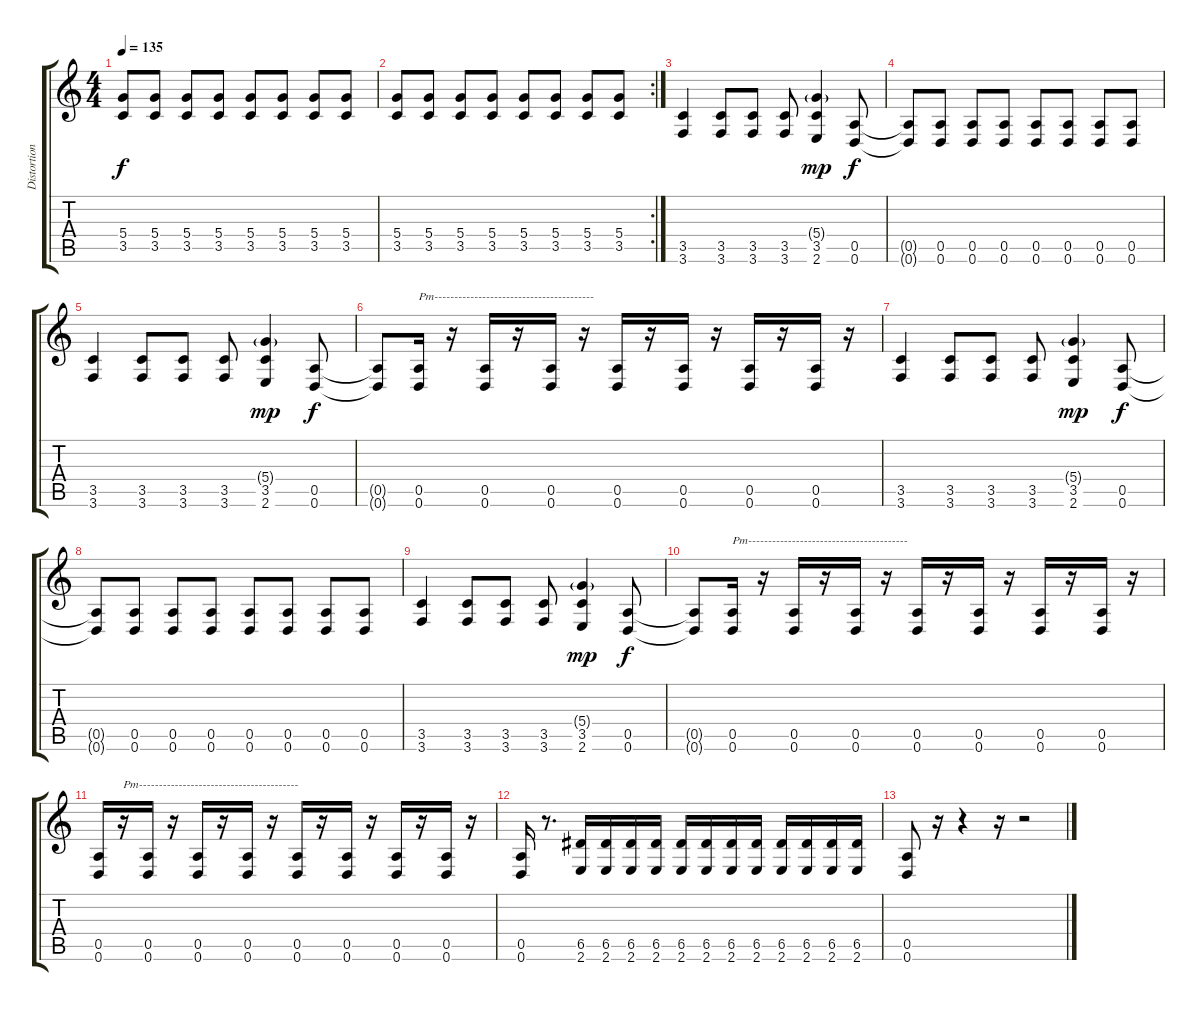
\track ("Distortion" "Distortion") {instrument overdrivenguitar}
\staff {score tabs}
\tuning (E4 B3 G3 D3 A2 D2) {hide}
\ts (4 4)
\tempo 135
\clef g2
\ks c
(5.4 3.5).8{dy f} (5.4 3.5).8 (5.4 3.5).8 (5.4 3.5).8 (5.4 3.5).8 (5.4 3.5).8 (5.4 3.5).8 (5.4 3.5).8 |
\rc 2
(5.4 3.5).8 (5.4 3.5).8 (5.4 3.5).8 (5.4 3.5).8 (5.4 3.5).8 (5.4 3.5).8 (5.4 3.5).8 (5.4 3.5).8 |
(3.5 3.6).4 (3.5 3.6).8 (3.5 3.6).8 (3.5 3.6).8 (5.4{g} 3.5 2.6).4{dy mp} (0.5 0.6).8{dy f} |
(0.5{t} 0.6{t}).8 (0.5 0.6).8 (0.5 0.6).8 (0.5 0.6).8 (0.5 0.6).8 (0.5 0.6).8 (0.5 0.6).8 (0.5 0.6).8 |
(3.5 3.6).4 (3.5 3.6).8 (3.5 3.6).8 (3.5 3.6).8 (5.4{g} 3.5 2.6).4{dy mp} (0.5 0.6).8{dy f} |
(0.5{t} 0.6{t}).8 (0.5 0.6).16{txt "Pm----------------------------------------"} r.16 (0.5 0.6).16 r.16 (0.5 0.6).16 r.16 (0.5 0.6).16 r.16 (0.5 0.6).16 r.16 (0.5 0.6).16 r.16 (0.5 0.6).16 r.16 |
(3.5 3.6).4 (3.5 3.6).8 (3.5 3.6).8 (3.5 3.6).8 (5.4{g} 3.5 2.6).4{dy mp} (0.5 0.6).8{dy f} |
(0.5{t} 0.6{t}).8 (0.5 0.6).8 (0.5 0.6).8 (0.5 0.6).8 (0.5 0.6).8 (0.5 0.6).8 (0.5 0.6).8 (0.5 0.6).8 |
(3.5 3.6).4 (3.5 3.6).8 (3.5 3.6).8 (3.5 3.6).8 (5.4{g} 3.5 2.6).4{dy mp} (0.5 0.6).8{dy f} |
(0.5{t} 0.6{t}).8 (0.5 0.6).16{txt "Pm----------------------------------------"} r.16 (0.5 0.6).16 r.16 (0.5 0.6).16 r.16 (0.5 0.6).16 r.16 (0.5 0.6).16 r.16 (0.5 0.6).16 r.16 (0.5 0.6).16 r.16 |
(0.5 0.6).16 r.16{txt "Pm----------------------------------------"} (0.5 0.6).16 r.16 (0.5 0.6).16 r.16 (0.5 0.6).16 r.16 (0.5 0.6).16 r.16 (0.5 0.6).16 r.16 (0.5 0.6).16 r.16 (0.5 0.6).16 r.16 |
(0.5 0.6).16 r.8{d} (6.5 2.6).16 (6.5 2.6).16 (6.5 2.6).16 (6.5 2.6).16 (6.5 2.6).16 (6.5 2.6).16 (6.5 2.6).16 (6.5 2.6).16 (6.5 2.6).16 (6.5 2.6).16 (6.5 2.6).16 (6.5 2.6).16 |
(0.5 0.6).8 r.16 r.4 r.16 r.2
